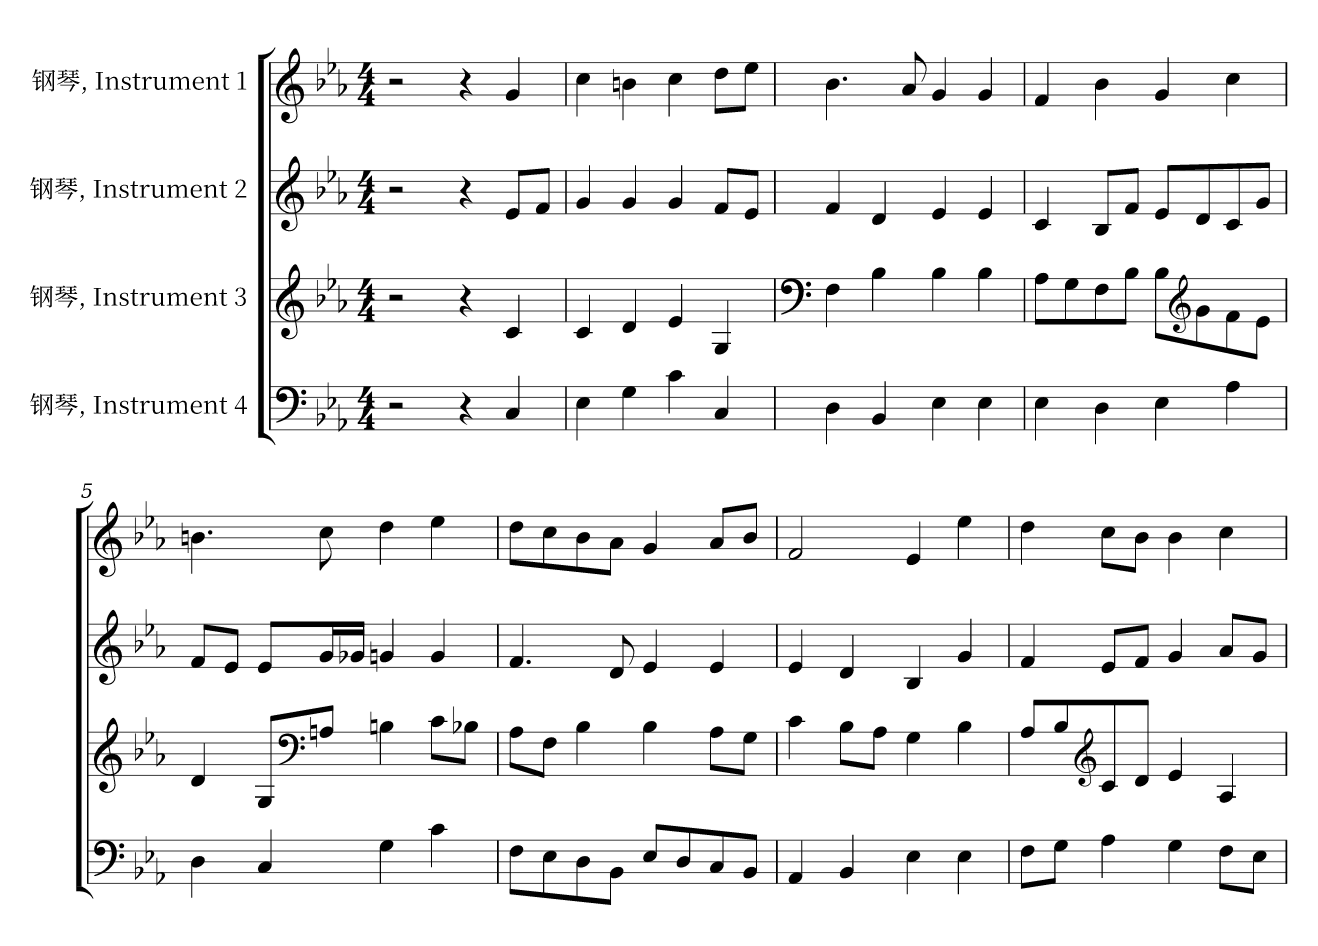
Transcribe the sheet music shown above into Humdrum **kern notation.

**kern	**kern	**kern	**kern
*part4	*part3	*part2	*part1
*staff4	*staff3	*staff2	*staff1
*I"钢琴, Instrument 4	*I"钢琴, Instrument 3	*I"钢琴, Instrument 2	*I"钢琴, Instrument 1
*clefF4	*clefG2	*clefG2	*clefG2
*k[b-e-a-]	*k[b-e-a-]	*k[b-e-a-]	*k[b-e-a-]
*M4/4	*M4/4	*M4/4	*M4/4
*MM96	*MM96	*MM96	*MM96
=1	=1	=1	=1
2r	2r	2r	2r
4r	4r	4r	4r
4C/	4c/	8e-/L	4g/
.	.	8f/J	.
=2	=2	=2	=2
4E-\	4c/	4g/	4cc\
4G\	4d/	4g/	4bn\
4c\	4e-/	4g/	4cc\
4C/	4G/	8f/L	8dd\L
.	.	8e-/J	8ee-\J
=3	=3	=3	=3
*	*clefF4	*	*
4D\	4F\	4f/	4.b-\
4BB-/	4B-\	4d/	.
.	.	.	8a-/
4E-\	4B-\	4e-/	4g/
4E-\	4B-\	4e-/	4g/
=4	=4	=4	=4
4E-\	8A-\L	4c/	4f/
.	8G\	.	.
4D\	8F\	8B-/L	4b-\
.	8B-\J	8f/J	.
4E-\	8B-\L	8e-/L	4g/
*	*clefG2	*	*
.	8g\	8d/	.
4A-\	8f\	8c/	4cc\
.	8e-\J	8g/J	.
!!LO:LB:g=z
=5	=5	=5	=5
4D\	4d/	8f/L	4.bn\
.	.	8e-/J	.
4C/	8G/L	8e-/L	.
*	*clefF4	*	*
.	8An/J	16g/L	8cc\
.	.	16g-X/JJ	.
4G\	4Bn\	4gn/	4dd\
4c\	8c\L	4g/	4ee-\
.	8B-X\J	.	.
=6	=6	=6	=6
8F\L	8A-\L	4.f/	8dd\L
8E-\	8F\J	.	8cc\
8D\	4B-\	.	8b-\
8BB-\J	.	8d/	8a-\J
8E-/L	4B-\	4e-/	4g/
8D/	.	.	.
8C/	8A-\L	4e-/	8a-/L
8BB-/J	8G\J	.	8b-/J
=7	=7	=7	=7
4AA-/	4c\	4e-/	2f/
4BB-/	8B-\L	4d/	.
.	8A-\J	.	.
4E-\	4G\	4B-/	4e-/
4E-\	4B-\	4g/	4ee-\
=8	=8	=8	=8
8F\L	8A-/L	4f/	4dd\
8G\J	8B-/	.	.
*	*clefG2	*	*
4A-\	8c/	8e-/L	8cc\L
.	8d/J	8f/J	8b-\J
4G\	4e-/	4g/	4b-\
8F\L	4A-/	8a-/L	4cc\
8E-\J	.	8g/J	.
=	=	=	=
*-	*-	*-	*-
